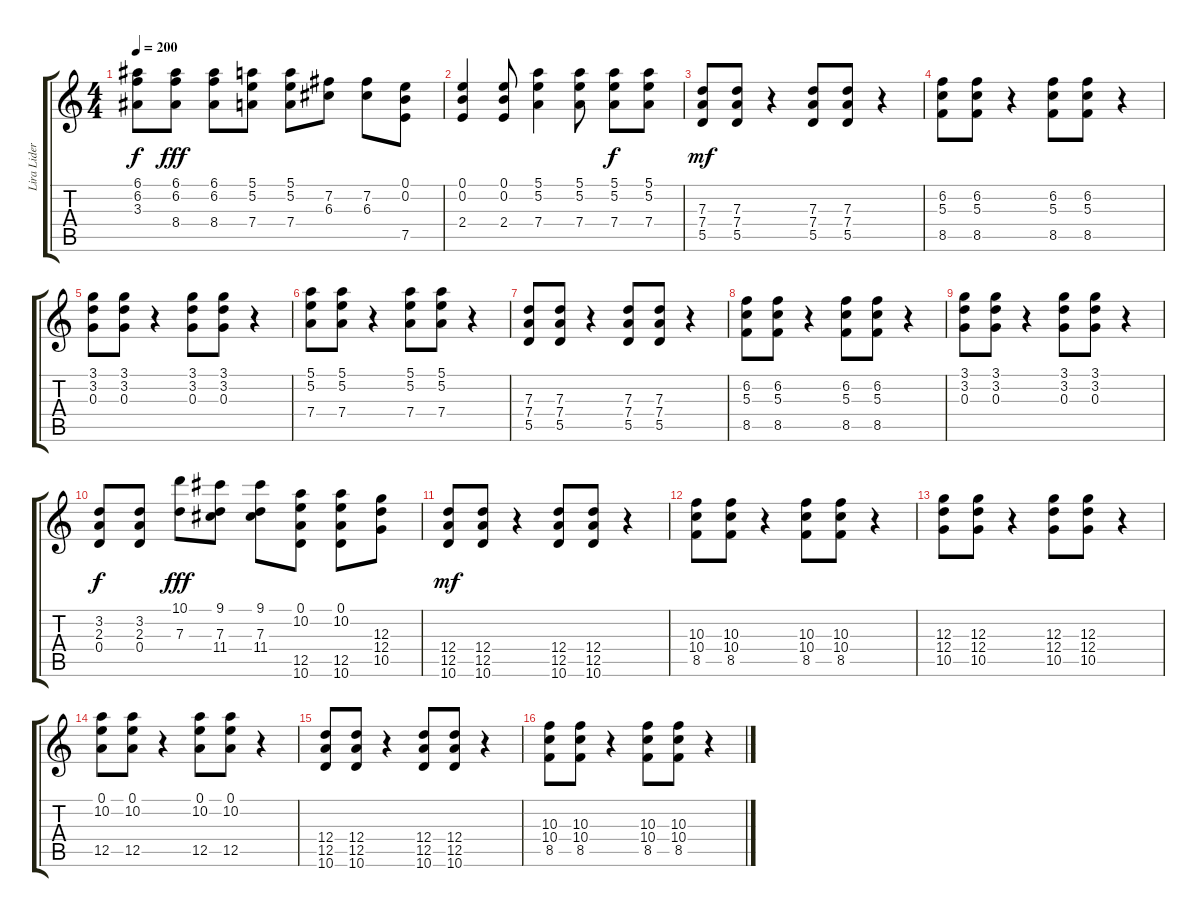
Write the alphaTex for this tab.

\track ("Lira Lider" "Lira Lider") {instrument distortionguitar}
\staff {score tabs}
\tuning (E4 B3 G3 D3 A2 E2) {hide}
\ts (4 4)
\tempo 200
\clef g2
\ks c
(6.1{t} 6.2{t} 3.3{t}).8{dy f} (6.1 6.2 8.4).8{dy fff} (6.1 6.2 8.4).8 (5.1 5.2 7.4).8 (5.1 5.2 7.4).8 (7.2 6.3).8 (7.2 6.3).8 (0.1 0.2 7.5).8 |
(0.1 0.2 2.4).4 (0.1 0.2 2.4).8 (5.1 5.2 7.4).4 (5.1 5.2 7.4).8 (5.1 5.2 7.4).8{dy f} (5.1 5.2 7.4).8 |
(7.3 7.4 5.5).8{dy mf} (7.3 7.4 5.5).8 r.4 (7.3 7.4 5.5).8 (7.3 7.4 5.5).8 r.4 |
(6.2 5.3 8.5).8 (6.2 5.3 8.5).8 r.4 (6.2 5.3 8.5).8 (6.2 5.3 8.5).8 r.4 |
(3.1 3.2 0.3).8 (3.1 3.2 0.3).8 r.4 (3.1 3.2 0.3).8 (3.1 3.2 0.3).8 r.4 |
(5.1 5.2 7.4).8 (5.1 5.2 7.4).8 r.4 (5.1 5.2 7.4).8 (5.1 5.2 7.4).8 r.4 |
(7.3 7.4 5.5).8 (7.3 7.4 5.5).8 r.4 (7.3 7.4 5.5).8 (7.3 7.4 5.5).8 r.4 |
(6.2 5.3 8.5).8 (6.2 5.3 8.5).8 r.4 (6.2 5.3 8.5).8 (6.2 5.3 8.5).8 r.4 |
(3.1 3.2 0.3).8 (3.1 3.2 0.3).8 r.4 (3.1 3.2 0.3).8 (3.1 3.2 0.3).8 r.4 |
(3.2 2.3 0.4).8{dy f} (3.2 2.3 0.4).8 (10.1 7.3).8{dy fff} (9.1 7.3 11.4).8 (9.1 7.3 11.4).8 (0.1 10.2 12.5 10.6).8 (0.1 10.2 12.5 10.6).8 (12.3 12.4 10.5).8 |
(12.4 12.5 10.6).8{dy mf} (12.4 12.5 10.6).8 r.4 (12.4 12.5 10.6).8 (12.4 12.5 10.6).8 r.4 |
(10.3 10.4 8.5).8 (10.3 10.4 8.5).8 r.4 (10.3 10.4 8.5).8 (10.3 10.4 8.5).8 r.4 |
(12.3 12.4 10.5).8 (12.3 12.4 10.5).8 r.4 (12.3 12.4 10.5).8 (12.3 12.4 10.5).8 r.4 |
(0.1 10.2 12.5).8 (0.1 10.2 12.5).8 r.4 (0.1 10.2 12.5).8 (0.1 10.2 12.5).8 r.4 |
(12.4 12.5 10.6).8 (12.4 12.5 10.6).8 r.4 (12.4 12.5 10.6).8 (12.4 12.5 10.6).8 r.4 |
(10.3 10.4 8.5).8 (10.3 10.4 8.5).8 r.4 (10.3 10.4 8.5).8 (10.3 10.4 8.5).8 r.4
